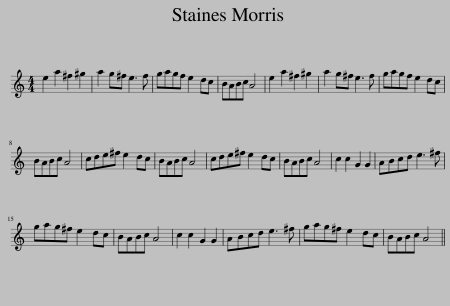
X:1
L:1/8
M:4/4
I:linebreak $
K:C
V:1 treble
V:1
 e2 a2 ^f2 ^g2 | a2 g^f e3 f | gagf e2 dc | BABc A4 | e2 a2 ^f2 ^g2 | %5
 a2 g^f e3 f | gagf e2 dc |$ BABc A4 | cde^f e2 dc | BABc A4 | %10
 cde^f e2 dc | BABc A4 | c2 c2 G2 G2 | ABcd e3 ^f |$ gag^f e2 dc | %15
 BABc A4 | c2 c2 G2 G2 | ABcd e3 ^f | gag^f e2 dc | BABc A4 || %20
